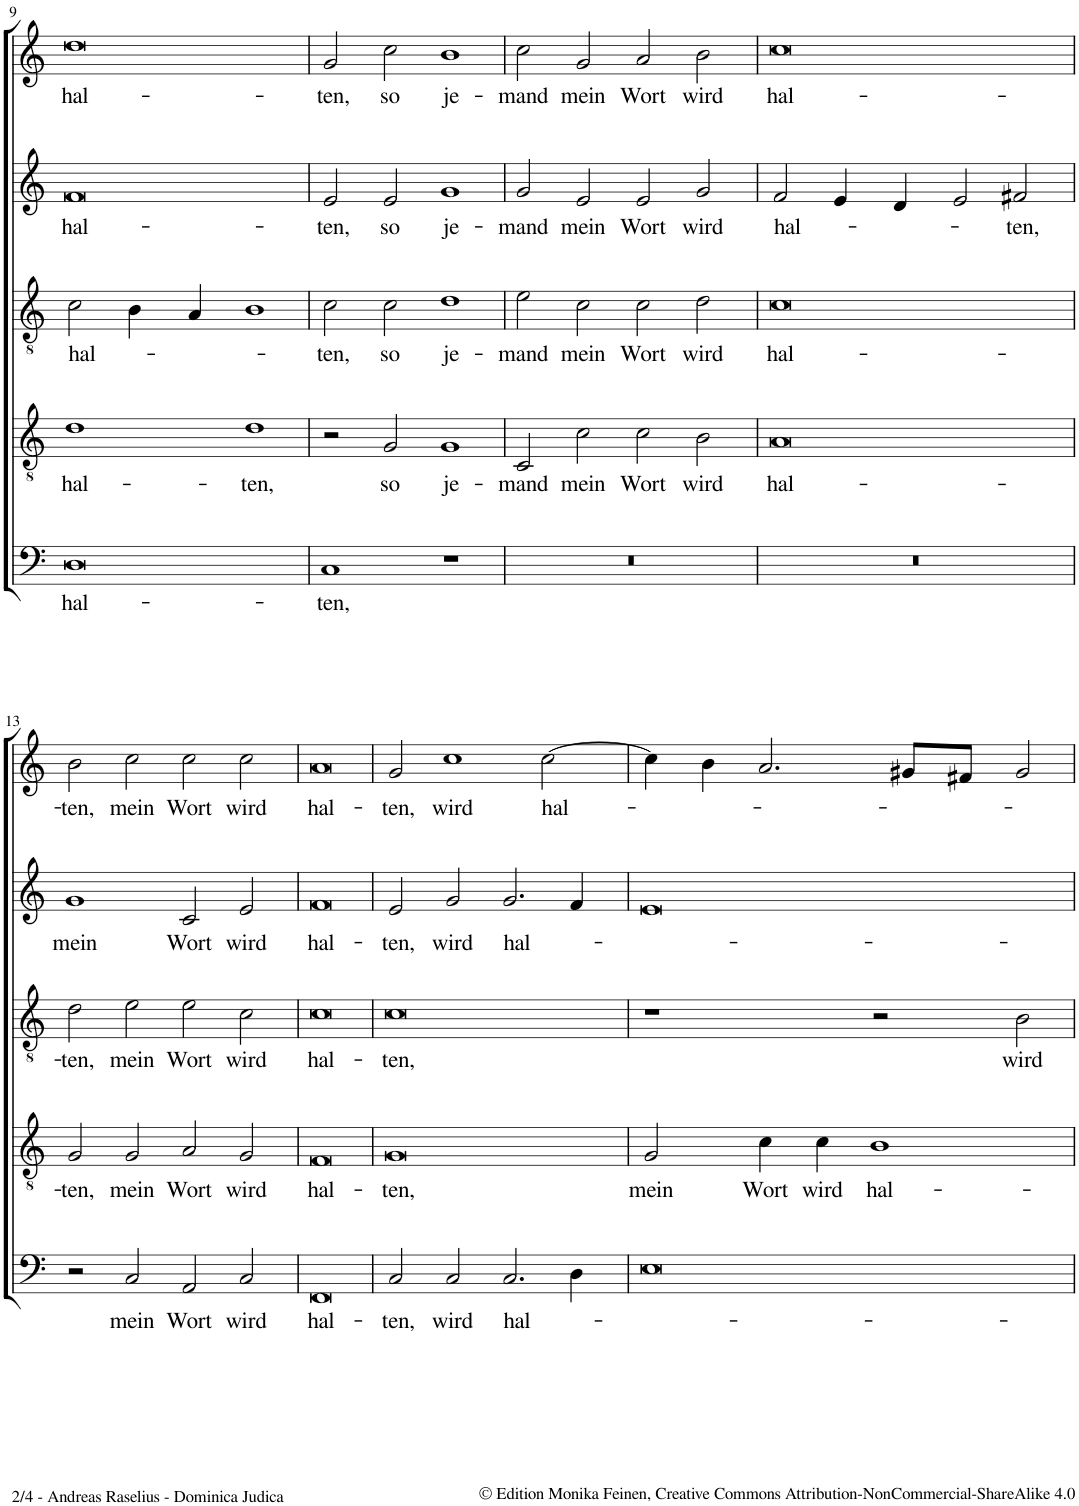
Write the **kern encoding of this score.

**kern	**text	**kern	**text	**kern	**text	**kern	**text	**kern	**text
*part5	*part5	*part4	*part4	*part3	*part3	*part2	*part2	*part1	*part1
*staff5	*staff5	*staff4	*staff4	*staff3	*staff3	*staff2	*staff2	*staff1	*staff1
*I"Bassus	*	*I"Tenor [Phrygius]	*	*I"Quintus	*	*I"Altus	*	*I"Cantus	*
!!LO:PB:g=z
*clefF4	*	*clefGv2	*	*clefGv2	*	*clefG2	*	*clefG2	*
*k[]	*	*k[]	*	*k[]	*	*k[]	*	*k[]	*
*M4/2	*	*M4/2	*	*M4/2	*	*M4/2	*	*M4/2	*
*met(c|)	*	*met(c|)	*	*met(c|)	*	*met(c|)	*	*met(c|)	*
=9	=9	=9	=9	=9	=9	=9	=9	=9	=9
!	!LO:LY:b	!	!LO:LY:b	!	!LO:LY:b	!	!LO:LY:b	!	!LO:LY:b
0D	hal-	1d	hal-	2c\	hal-	0f	hal-	0dd	hal-
.	.	.	.	4B\	.	.	.	.	.
.	.	.	.	4A/	.	.	.	.	.
!	!	!	!LO:LY:b	!	!	!	!	!	!
.	.	1d	-ten,	1B	.	.	.	.	.
=10	=10	=10	=10	=10	=10	=10	=10	=10	=10
!	!LO:LY:b	!	!	!	!LO:LY:b	!	!LO:LY:b	!	!LO:LY:b
1C	-ten,	2r	.	2c\	-ten,	2e/	-ten,	2g/	-ten,
!	!	!	!LO:LY:b	!	!LO:LY:b	!	!LO:LY:b	!	!LO:LY:b
.	.	2G/	so	2c\	so	2e/	so	2cc\	so
!	!	!	!LO:LY:b	!	!LO:LY:b	!	!LO:LY:b	!	!LO:LY:b
1r	.	1G	je-	1d	je-	1g	je-	1b	je-
=11	=11	=11	=11	=11	=11	=11	=11	=11	=11
!	!	!	!LO:LY:b	!	!LO:LY:b	!	!LO:LY:b	!	!LO:LY:b
0r	.	2C/	-mand	2e\	-mand	2g/	-mand	2cc\	-mand
!	!	!	!LO:LY:b	!	!LO:LY:b	!	!LO:LY:b	!	!LO:LY:b
.	.	2c\	mein	2c\	mein	2e/	mein	2g/	mein
!	!	!	!LO:LY:b	!	!LO:LY:b	!	!LO:LY:b	!	!LO:LY:b
.	.	2c\	Wort	2c\	Wort	2e/	Wort	2a/	Wort
!	!	!	!LO:LY:b	!	!LO:LY:b	!	!LO:LY:b	!	!LO:LY:b
.	.	2B\	wird	2d\	wird	2g/	wird	2b\	wird
=12	=12	=12	=12	=12	=12	=12	=12	=12	=12
!	!	!	!LO:LY:b	!	!LO:LY:b	!	!LO:LY:b	!	!LO:LY:b
0r	.	0A	hal-	0c	hal-	2f/	hal-	0cc	hal-
.	.	.	.	.	.	4e/	.	.	.
.	.	.	.	.	.	4d/	.	.	.
.	.	.	.	.	.	2e/	.	.	.
!	!	!	!	!	!	!	!LO:LY:b	!	!
.	.	.	.	.	.	2f#X/	-ten,	.	.
!!LO:LB:g=z
=13	=13	=13	=13	=13	=13	=13	=13	=13	=13
!	!	!	!LO:LY:b	!	!LO:LY:b	!	!LO:LY:b	!	!LO:LY:b
2r	.	2G/	ten,	2d\	ten,	1g	mein	2b\	ten,
!	!LO:LY:b	!	!LO:LY:b	!	!LO:LY:b	!	!	!	!LO:LY:b
2C/	mein	2G/	mein	2e\	mein	.	.	2cc\	mein
!	!LO:LY:b	!	!LO:LY:b	!	!LO:LY:b	!	!LO:LY:b	!	!LO:LY:b
2AA/	Wort	2A/	Wort	2e\	Wort	2c/	Wort	2cc\	Wort
!	!LO:LY:b	!	!LO:LY:b	!	!LO:LY:b	!	!LO:LY:b	!	!LO:LY:b
2C/	wird	2G/	wird	2c\	wird	2e/	wird	2cc\	wird
=14	=14	=14	=14	=14	=14	=14	=14	=14	=14
!	!LO:LY:b	!	!LO:LY:b	!	!LO:LY:b	!	!LO:LY:b	!	!LO:LY:b
0FF	hal-	0F	hal-	0c	hal-	0f	hal-	0a	hal-
=15	=15	=15	=15	=15	=15	=15	=15	=15	=15
!	!LO:LY:b	!	!LO:LY:b	!	!LO:LY:b	!	!LO:LY:b	!	!LO:LY:b
2C/	-ten,	0G	-ten,	0c	-ten,	2e/	-ten,	2g/	-ten,
!	!LO:LY:b	!	!	!	!	!	!LO:LY:b	!	!LO:LY:b
2C/	wird	.	.	.	.	2g/	wird	1cc	wird
!	!LO:LY:b	!	!	!	!	!	!LO:LY:b	!	!
2.C/	hal-	.	.	.	.	2.g/	hal-	.	.
!	!	!	!	!	!	!	!	!	!LO:LY:b
.	.	.	.	.	.	.	.	[2cc\	hal-
4D\	.	.	.	.	.	4f/	.	.	.
=16	=16	=16	=16	=16	=16	=16	=16	=16	=16
!	!	!	!LO:LY:b	!	!	!	!	!	!
0E	.	2G/	mein	1r	.	0e	.	4cc\]	.
.	.	.	.	.	.	.	.	4b\	.
!	!	!	!LO:LY:b	!	!	!	!	!	!
.	.	4c\	Wort	.	.	.	.	2.a/	.
!	!	!	!LO:LY:b	!	!	!	!	!	!
.	.	4c\	wird	.	.	.	.	.	.
!	!	!	!LO:LY:b	!	!	!	!	!	!
.	.	1B	hal-	2r	.	.	.	.	.
.	.	.	.	.	.	.	.	8g#X/L	.
.	.	.	.	.	.	.	.	8f#X/J	.
!	!	!	!	!	!LO:LY:b	!	!	!	!
.	.	.	.	2B\	wird	.	.	2g#/	.
=	=	=	=	=	=	=	=	=	=
*-	*-	*-	*-	*-	*-	*-	*-	*-	*-
